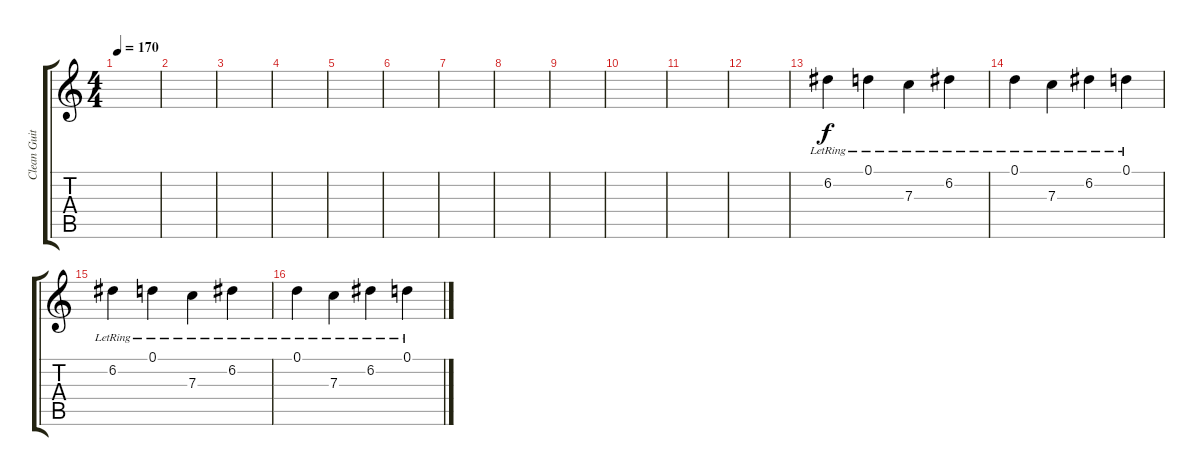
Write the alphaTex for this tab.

\track ("Clean Guitar (Right)" "Clean Guit") {instrument electricguitarjazz}
\staff {score tabs}
\tuning (D4 A3 F3 C3 G2 C2) {hide}
\ts (4 4)
\tempo 170
\clef g2
\ks c
|
|
|
|
|
|
|
|
|
|
|
|
6.2{lr}.4 0.1{lr}.4 7.3{lr}.4 6.2{lr}.4 |
0.1{lr}.4 7.3{lr}.4 6.2{lr}.4 0.1{lr}.4 |
6.2{lr}.4 0.1{lr}.4 7.3{lr}.4 6.2{lr}.4 |
0.1{lr}.4 7.3{lr}.4 6.2{lr}.4 0.1{lr}.4
